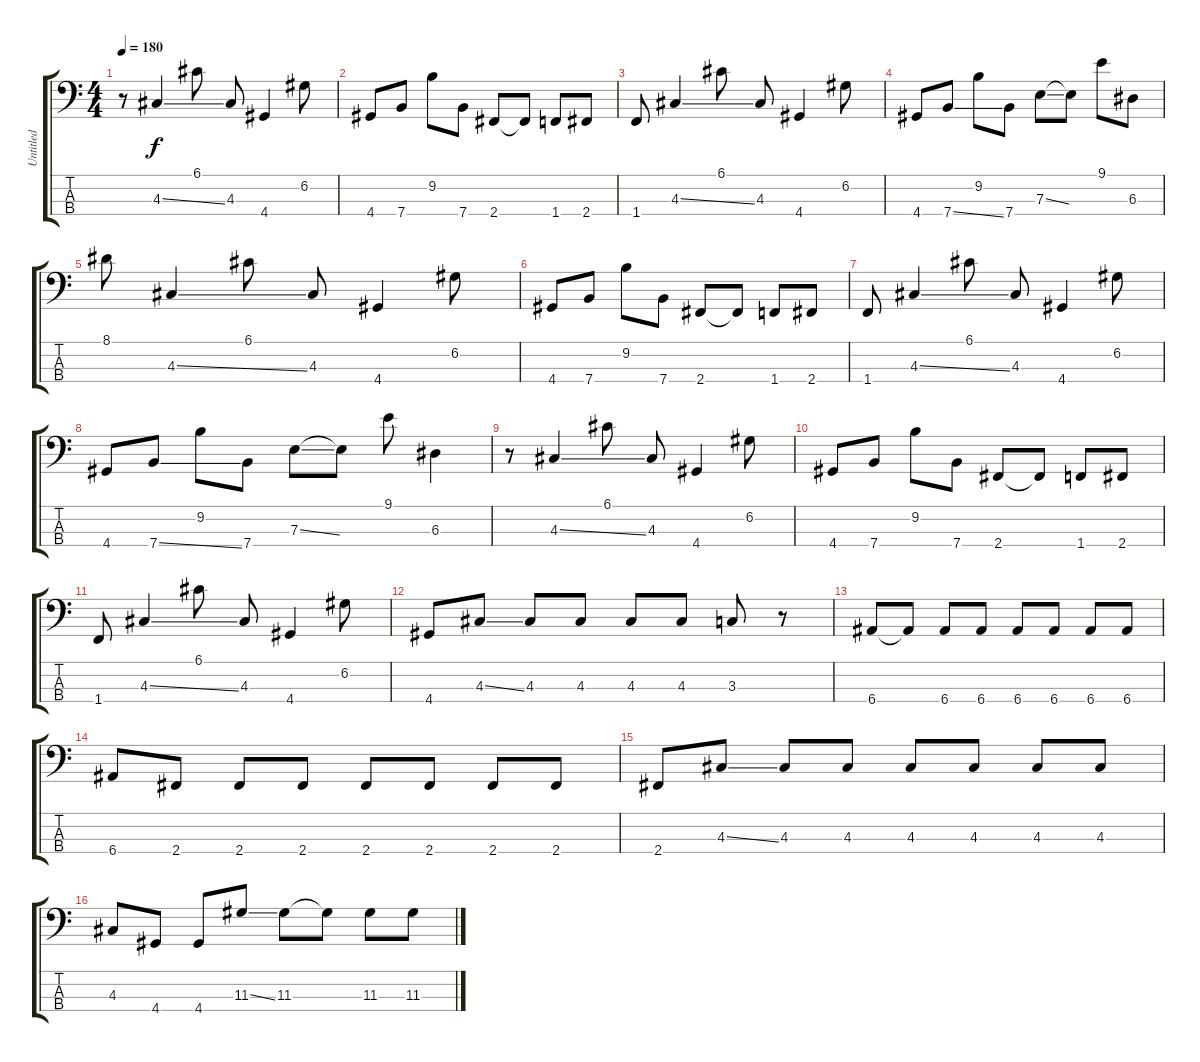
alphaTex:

\track ("Untitled" "Untitled") {instrument electricbassfinger}
\staff {score tabs}
\tuning (G2 D2 A1 E1) {hide}
\ts (4 4)
\tempo 180
\clef f4
\ks c
r.8{dy f} 4.3{ss}.4 6.1.8 4.3.8 4.4.4 6.2.8 |
4.4.8 7.4.8 9.2.8 7.4.8 2.4.8 2.4{t}.8 1.4.8 2.4.8 |
1.4.8 4.3{ss}.4 6.1.8 4.3.8 4.4.4 6.2.8 |
4.4.8 7.4{ss}.8 9.2.8 7.4.8 7.3{ss}.8 7.3{t}.8 9.1.8 6.3.8 |
8.1.8 4.3{ss}.4 6.1.8 4.3.8 4.4.4 6.2.8 |
4.4.8 7.4.8 9.2.8 7.4.8 2.4.8 2.4{t}.8 1.4.8 2.4.8 |
1.4.8 4.3{ss}.4 6.1.8 4.3.8 4.4.4 6.2.8 |
4.4.8 7.4{ss}.8 9.2.8 7.4.8 7.3{ss}.8 7.3{t}.8 9.1.8 6.3.4 |
r.8 4.3{ss}.4 6.1.8 4.3.8 4.4.4 6.2.8 |
4.4.8 7.4.8 9.2.8 7.4.8 2.4.8 2.4{t}.8 1.4.8 2.4.8 |
1.4.8 4.3{ss}.4 6.1.8 4.3.8 4.4.4 6.2.8 |
4.4.8 4.3{ss}.8 4.3.8 4.3.8 4.3.8 4.3.8 3.3.8 r.8 |
6.4.8 6.4{t}.8 6.4.8 6.4.8 6.4.8 6.4.8 6.4.8 6.4.8 |
6.4.8 2.4.8 2.4.8 2.4.8 2.4.8 2.4.8 2.4.8 2.4.8 |
2.4.8 4.3{ss}.8 4.3.8 4.3.8 4.3.8 4.3.8 4.3.8 4.3.8 |
4.3.8 4.4.8 4.4.8 11.3{ss}.8 11.3.8 11.3{t}.8 11.3.8 11.3.8
